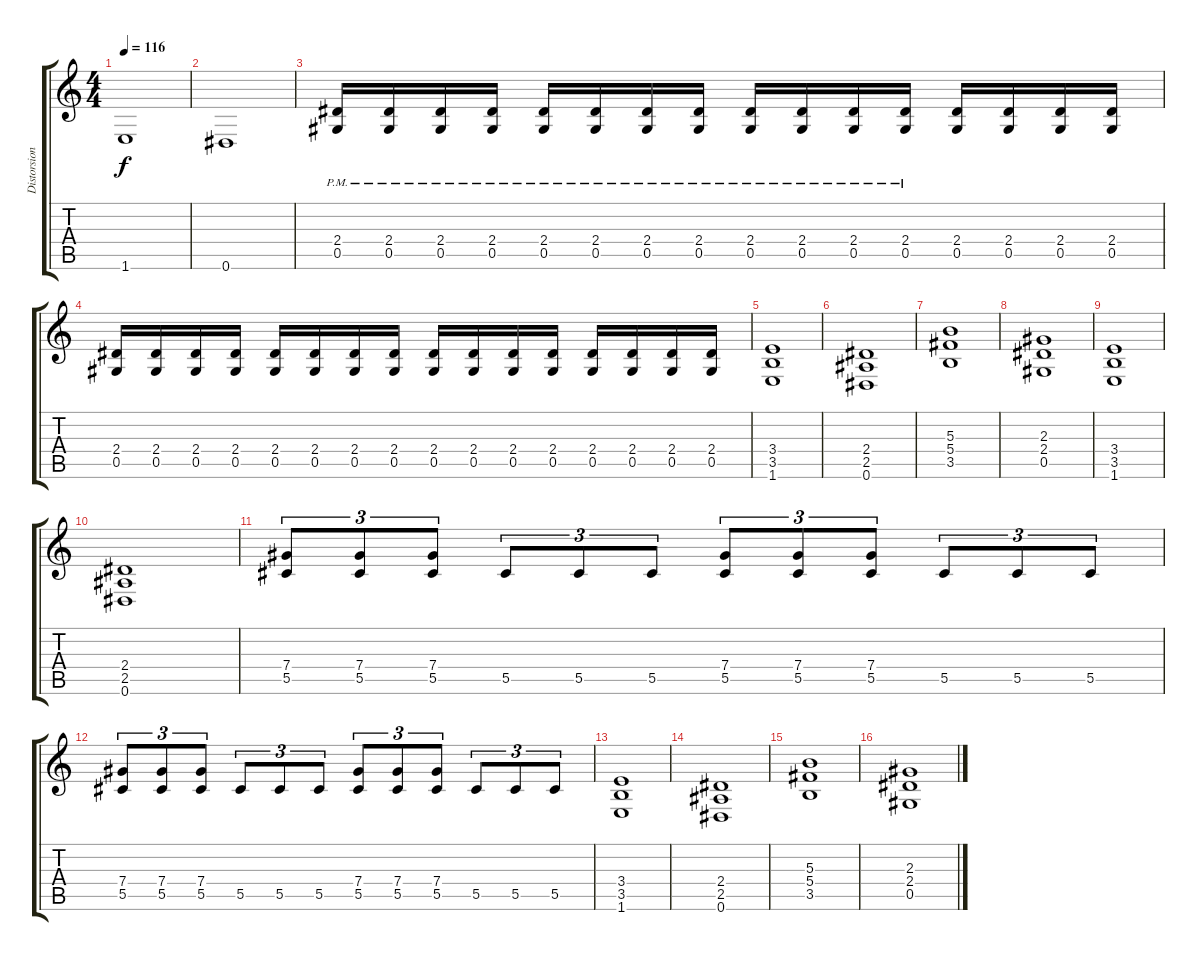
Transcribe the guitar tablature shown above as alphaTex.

\track ("Distorsion 2" "Distorsion") {instrument distortionguitar}
\staff {score tabs}
\tuning (Eb4 Bb3 Gb3 Db3 Ab2 Eb2) {hide}
\ts (4 4)
\tempo 116
\clef g2
\ks c
1.6.1{dy f} |
0.6.1 |
(2.4 0.5{pm}).16 (2.4 0.5{pm}).16 (2.4 0.5{pm}).16 (2.4 0.5{pm}).16 (2.4 0.5{pm}).16 (2.4 0.5{pm}).16 (2.4 0.5{pm}).16 (2.4 0.5{pm}).16 (2.4 0.5{pm}).16 (2.4 0.5{pm}).16 (2.4 0.5{pm}).16 (2.4 0.5{pm}).16 (2.4 0.5).16 (2.4 0.5).16 (2.4 0.5).16 (2.4 0.5).16 |
(2.4 0.5).16 (2.4 0.5).16 (2.4 0.5).16 (2.4 0.5).16 (2.4 0.5).16 (2.4 0.5).16 (2.4 0.5).16 (2.4 0.5).16 (2.4 0.5).16 (2.4 0.5).16 (2.4 0.5).16 (2.4 0.5).16 (2.4 0.5).16 (2.4 0.5).16 (2.4 0.5).16 (2.4 0.5).16 |
(3.4 3.5 1.6).1 |
(2.4 2.5 0.6).1 |
(5.3 5.4 3.5).1 |
(2.3 2.4 0.5).1 |
(3.4 3.5 1.6).1 |
(2.4 2.5 0.6).1 |
(7.4 5.5).8{tu (3 2)} (7.4 5.5).8{tu (3 2)} (7.4 5.5).8{tu (3 2)} 5.5.8{tu (3 2)} 5.5.8{tu (3 2)} 5.5.8{tu (3 2)} (7.4 5.5).8{tu (3 2)} (7.4 5.5).8{tu (3 2)} (7.4 5.5).8{tu (3 2)} 5.5.8{tu (3 2)} 5.5.8{tu (3 2)} 5.5.8{tu (3 2)} |
(7.4 5.5).8{tu (3 2)} (7.4 5.5).8{tu (3 2)} (7.4 5.5).8{tu (3 2)} 5.5.8{tu (3 2)} 5.5.8{tu (3 2)} 5.5.8{tu (3 2)} (7.4 5.5).8{tu (3 2)} (7.4 5.5).8{tu (3 2)} (7.4 5.5).8{tu (3 2)} 5.5.8{tu (3 2)} 5.5.8{tu (3 2)} 5.5.8{tu (3 2)} |
(3.4 3.5 1.6).1 |
(2.4 2.5 0.6).1 |
(5.3 5.4 3.5).1 |
(2.3 2.4 0.5).1
